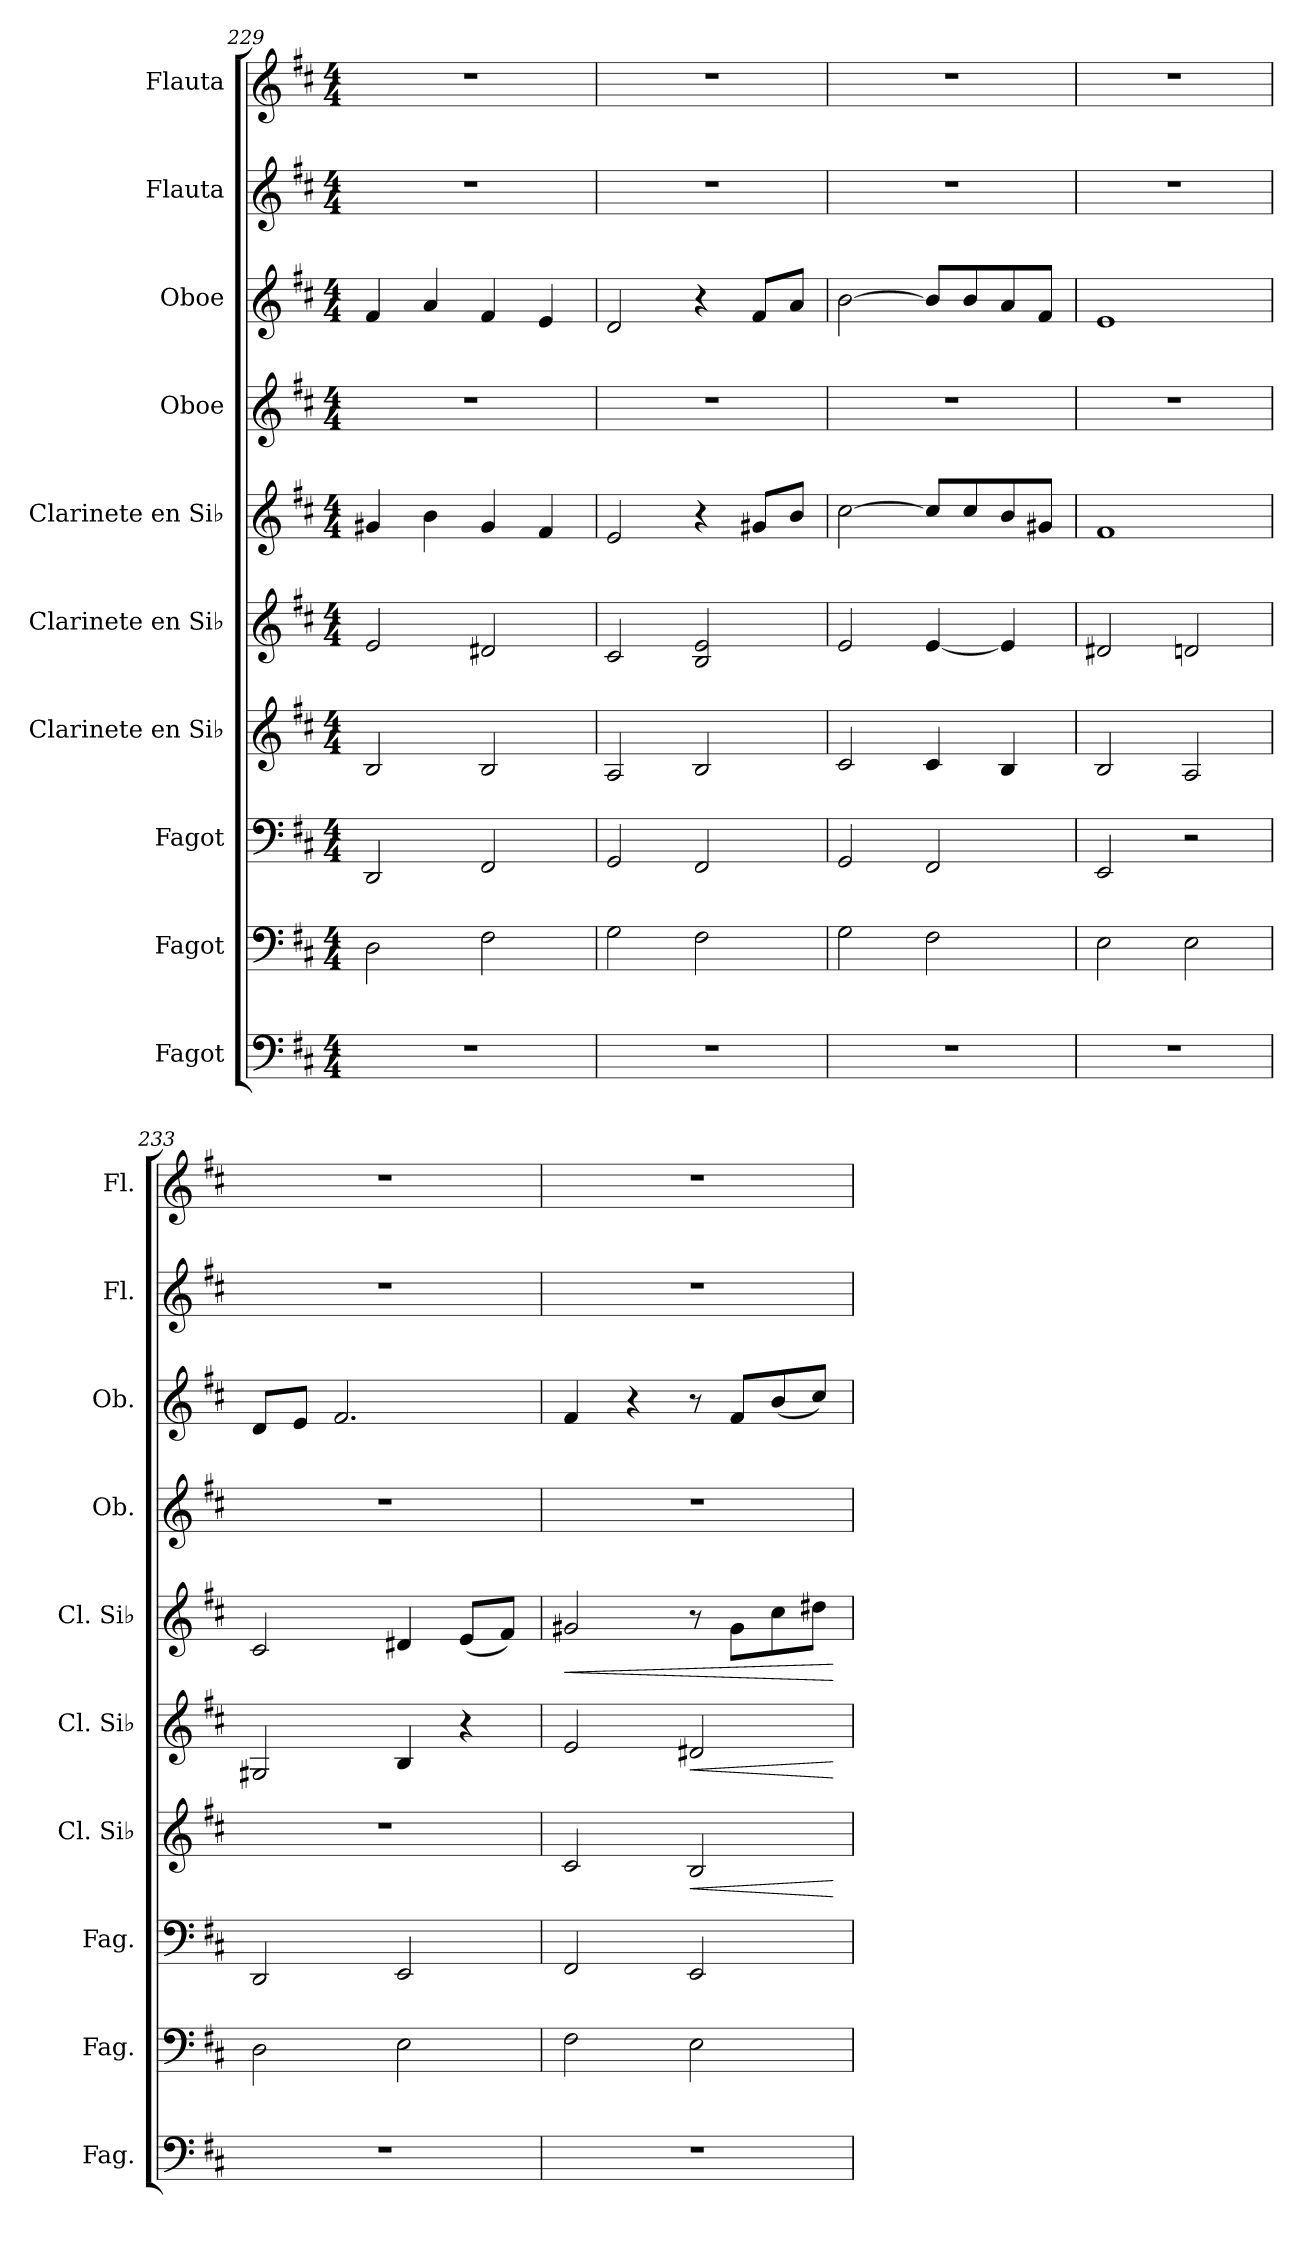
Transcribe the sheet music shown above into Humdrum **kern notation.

**kern	**kern	**kern	**kern	**dynam	**kern	**dynam	**kern	**dynam	**kern	**kern	**kern	**kern
*part10	*part9	*part8	*part7	*part7	*part6	*part6	*part5	*part5	*part4	*part3	*part2	*part1
*staff10	*staff9	*staff8	*staff7	*staff7	*staff6	*staff6	*staff5	*staff5	*staff4	*staff3	*staff2	*staff1
*I"Fagot	*I"Fagot	*I"Fagot	*I"Clarinete en Si♭	*	*I"Clarinete en Si♭	*	*I"Clarinete en Si♭	*	*I"Oboe	*I"Oboe	*I"Flauta	*I"Flauta
*I'Fag.	*I'Fag.	*I'Fag.	*I'Cl. Si♭	*	*I'Cl. Si♭	*	*I'Cl. Si♭	*	*I'Ob.	*I'Ob.	*I'Fl.	*I'Fl.
!!LO:LB:g=z
*clefF4	*clefF4	*clefF4	*clefG2	*	*clefG2	*	*clefG2	*	*clefG2	*clefG2	*clefG2	*clefG2
*	*	*	*ITrd1c2	*	*ITrd1c2	*	*ITrd1c2	*	*	*	*	*
*k[f#c#]	*k[f#c#]	*k[f#c#]	*k[]	*	*k[]	*	*k[]	*	*k[f#c#]	*k[f#c#]	*k[f#c#]	*k[f#c#]
*M4/4	*M4/4	*M4/4	*M4/4	*	*M4/4	*	*M4/4	*	*M4/4	*M4/4	*M4/4	*M4/4
=229	=229	=229	=229	=229	=229	=229	=229	=229	=229	=229	=229	=229
1r	2D\	2DD/	2A/	.	2d/	.	4f#X/	.	1r	4f#/	1r	1r
.	.	.	.	.	.	.	4a\	.	.	4a/	.	.
.	2F#\	2FF#/	2A/	.	2c#X/	.	4f#/	.	.	4f#/	.	.
.	.	.	.	.	.	.	4e/	.	.	4e/	.	.
=230	=230	=230	=230	=230	=230	=230	=230	=230	=230	=230	=230	=230
1r	2G\	2GG/	2G/	.	2B/	.	2d/	.	1r	2d/	1r	1r
.	2F#\	2FF#/	2A/	.	2A/ 2d/	.	4r	.	.	4r	.	.
.	.	.	.	.	.	.	8f#X/L	.	.	8f#/L	.	.
.	.	.	.	.	.	.	8a/J	.	.	8a/J	.	.
=231	=231	=231	=231	=231	=231	=231	=231	=231	=231	=231	=231	=231
1r	2G\	2GG/	2B/	.	2d/	.	[2b\	.	1r	[2b\	1r	1r
.	2F#\	2FF#/	4B/	.	[4d/	.	8b/L]	.	.	8b/L]	.	.
.	.	.	.	.	.	.	8b/	.	.	8b/	.	.
.	.	.	4A/	.	4d/]	.	8a/	.	.	8a/	.	.
.	.	.	.	.	.	.	8f#X/J	.	.	8f#/J	.	.
=232	=232	=232	=232	=232	=232	=232	=232	=232	=232	=232	=232	=232
1r	2E\	2EE/	2A/	.	2c#X/	.	1e	.	1r	1e	1r	1r
.	2E\	2r	2G/	.	2cn/	.	.	.	.	.	.	.
=233	=233	=233	=233	=233	=233	=233	=233	=233	=233	=233	=233	=233
1r	2D\	2DD/	1r	.	2F#X/	.	2B/	.	1r	8d/L	1r	1r
.	.	.	.	.	.	.	.	.	.	8e/J	.	.
.	.	.	.	.	.	.	.	.	.	2.f#/	.	.
.	2E\	2EE/	.	.	4A/	.	4c#X/	.	.	.	.	.
.	.	.	.	.	4r	.	(8d/L	.	.	.	.	.
.	.	.	.	.	.	.	8e/J)	.	.	.	.	.
=234	=234	=234	=234	=234	=234	=234	=234	=234	=234	=234	=234	=234
!	!	!	!	!	!	!	!	!LO:HP:b	!	!	!	!
1r	2F#\	2FF#/	2B/	.	2d/	.	2f#X/	<	1r	4f#/	1r	1r
.	.	.	.	.	.	.	.	.	.	4r	.	.
!	!	!	!	!LO:HP:b	!	!LO:HP:b	!	!	!	!	!	!
.	2E\	2EE/	2A/	<	2c#X/	<	8r	.	.	8r	.	.
.	.	.	.	.	.	.	8f#\L	.	.	8f#/L	.	.
.	.	.	.	.	.	.	8b\	.	.	(8b/	.	.
.	.	.	.	.	.	.	8cc#X\J	.	.	8cc#/J)	.	.
.	.	.	.	[	.	[	.	[	.	.	.	.
=	=	=	=	=	=	=	=	=	=	=	=	=
*-	*-	*-	*-	*-	*-	*-	*-	*-	*-	*-	*-	*-
